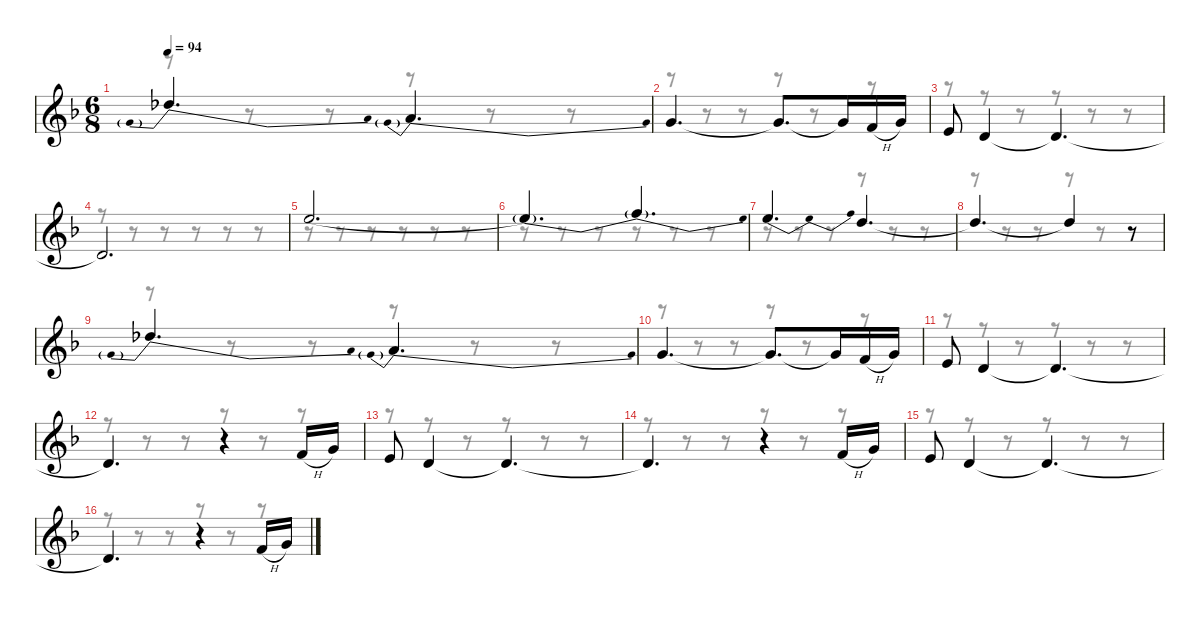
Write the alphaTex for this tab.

\defaultSystemsLayout 4
\hideDynamics
\bracketExtendMode nobrackets
\singleTrackTrackNamePolicy hidden
\multiTrackTrackNamePolicy hidden
\otherSystemsTrackNameOrientation horizontal
\track ("M. Akerfeldt (Vocals)" "ob.") {instrument oboe}
\staff {score}
\tuning (E4 A3 F3 D3 A2 D2)
\voice
\ts (6 8)
\tempo 94
\clef g2
\ks dminor
10.2{be (prebendrelease 0 12 50.0000016 4)}.4{d dy f beam Up} 10.2{be (prebendrelease 0 4 45 0)}.4{d beam Up} |
10.2{acc forcenatural}.4{d beam Up} 10.2{t acc forcenatural}.8{d beam Up} 10.2{t acc forcenatural}.16{beam Up} 12.3{h acc forcenatural}.16{beam Up} 14.3{acc forcenatural}.16{beam Up} |
11.3{acc forcenatural}.8{beam Up} 9.3{acc forcenatural}.4{beam Up} 9.3{t acc forcenatural}.4{d beam Up} |
9.3{t acc forcenatural}.2{d beam Up} |
12.1{be (hold 0 0 60 0) acc forcenatural}.2{d beam Up} |
12.1{be (bend 0 0 60 2) t acc forcenatural}.4{d beam Up} 12.1{be (release 0 2 60 0) t}.4{d beam Up} |
12.1{be (bendrelease 0 0 45 2 50.0000016 2 39.999998399999996 0) acc forcenatural}.4{d beam Up} 10.1{acc forcenatural}.4{d beam Up} |
10.1{t acc forcenatural}.4{d beam Up} 10.1{t acc forcenatural}.4{beam Up} r.8{beam Up} |
10.2{be (prebendrelease 0 12 50.0000016 4)}.4{d beam Up} 10.2{be (prebendrelease 0 4 45 0)}.4{d beam Up} |
10.2{acc forcenatural}.4{d beam Up} 10.2{t acc forcenatural}.8{d beam Up} 10.2{t acc forcenatural}.16{beam Up} 12.3{h acc forcenatural}.16{beam Up} 14.3{acc forcenatural}.16{beam Up} |
11.3{acc forcenatural}.8{beam Up} 9.3{acc forcenatural}.4{beam Up} 9.3{t acc forcenatural}.4{d beam Up} |
9.3{t acc forcenatural}.4{d beam Up} r.4{beam Up} 12.3{h acc forcenatural}.16{beam Up} 14.3{acc forcenatural}.16{dy ff beam Up} |
11.3{acc forcenatural}.8{dy f beam Up} 9.3{acc forcenatural}.4{beam Up} 9.3{t acc forcenatural}.4{d beam Up} |
9.3{t acc forcenatural}.4{d beam Up} r.4{beam Up} 12.3{h acc forcenatural}.16{beam Up} 14.3{acc forcenatural}.16{dy ff beam Up} |
11.3{acc forcenatural}.8{dy f beam Up} 9.3{acc forcenatural}.4{beam Up} 9.3{t acc forcenatural}.4{d beam Up} |
9.3{t acc forcenatural}.4{d beam Up} r.4{beam Up} 12.3{h acc forcenatural}.16{beam Up} 14.3{acc forcenatural}.16{dy ff beam Up}
\voice
\clef g2
\ottava regular
\simile none
\ks dminor
r.8{dy mf beam Down} r.8{beam Down} r.8{beam Down} r.8{beam Down} r.8{beam Down} r.8{beam Down} |
r.8{beam Down} r.8{beam Down} r.8{beam Down} r.8{beam Down} r.8{beam Down} r.8{beam Down} |
r.8{beam Down} r.8{beam Down} r.8{beam Down} r.8{beam Down} r.8{beam Down} r.8{beam Down} |
r.8{beam Down} r.8{beam Down} r.8{beam Down} r.8{beam Down} r.8{beam Down} r.8{beam Down} |
r.8{beam Down} r.8{beam Down} r.8{beam Down} r.8{beam Down} r.8{beam Down} r.8{beam Down} |
r.8{beam Down} r.8{beam Down} r.8{beam Down} r.8{beam Down} r.8{beam Down} r.8{beam Down} |
r.8{beam Down} r.8{beam Down} r.8{beam Down} r.8{beam Down} r.8{beam Down} r.8{beam Down} |
r.8{beam Down} r.8{beam Down} r.8{beam Down} r.8{beam Down} r.8{beam Down} r.8{beam Down} |
r.8{beam Down} r.8{beam Down} r.8{beam Down} r.8{beam Down} r.8{beam Down} r.8{beam Down} |
r.8{beam Down} r.8{beam Down} r.8{beam Down} r.8{beam Down} r.8{beam Down} r.8{beam Down} |
r.8{beam Down} r.8{beam Down} r.8{beam Down} r.8{beam Down} r.8{beam Down} r.8{beam Down} |
r.8{beam Down} r.8{beam Down} r.8{beam Down} r.8{beam Down} r.8{beam Down} r.8{beam Down} |
r.8{beam Down} r.8{beam Down} r.8{beam Down} r.8{beam Down} r.8{beam Down} r.8{beam Down} |
r.8{beam Down} r.8{beam Down} r.8{beam Down} r.8{beam Down} r.8{beam Down} r.8{beam Down} |
r.8{beam Down} r.8{beam Down} r.8{beam Down} r.8{beam Down} r.8{beam Down} r.8{beam Down} |
r.8{beam Down} r.8{beam Down} r.8{beam Down} r.8{beam Down} r.8{beam Down} r.8{beam Down}
